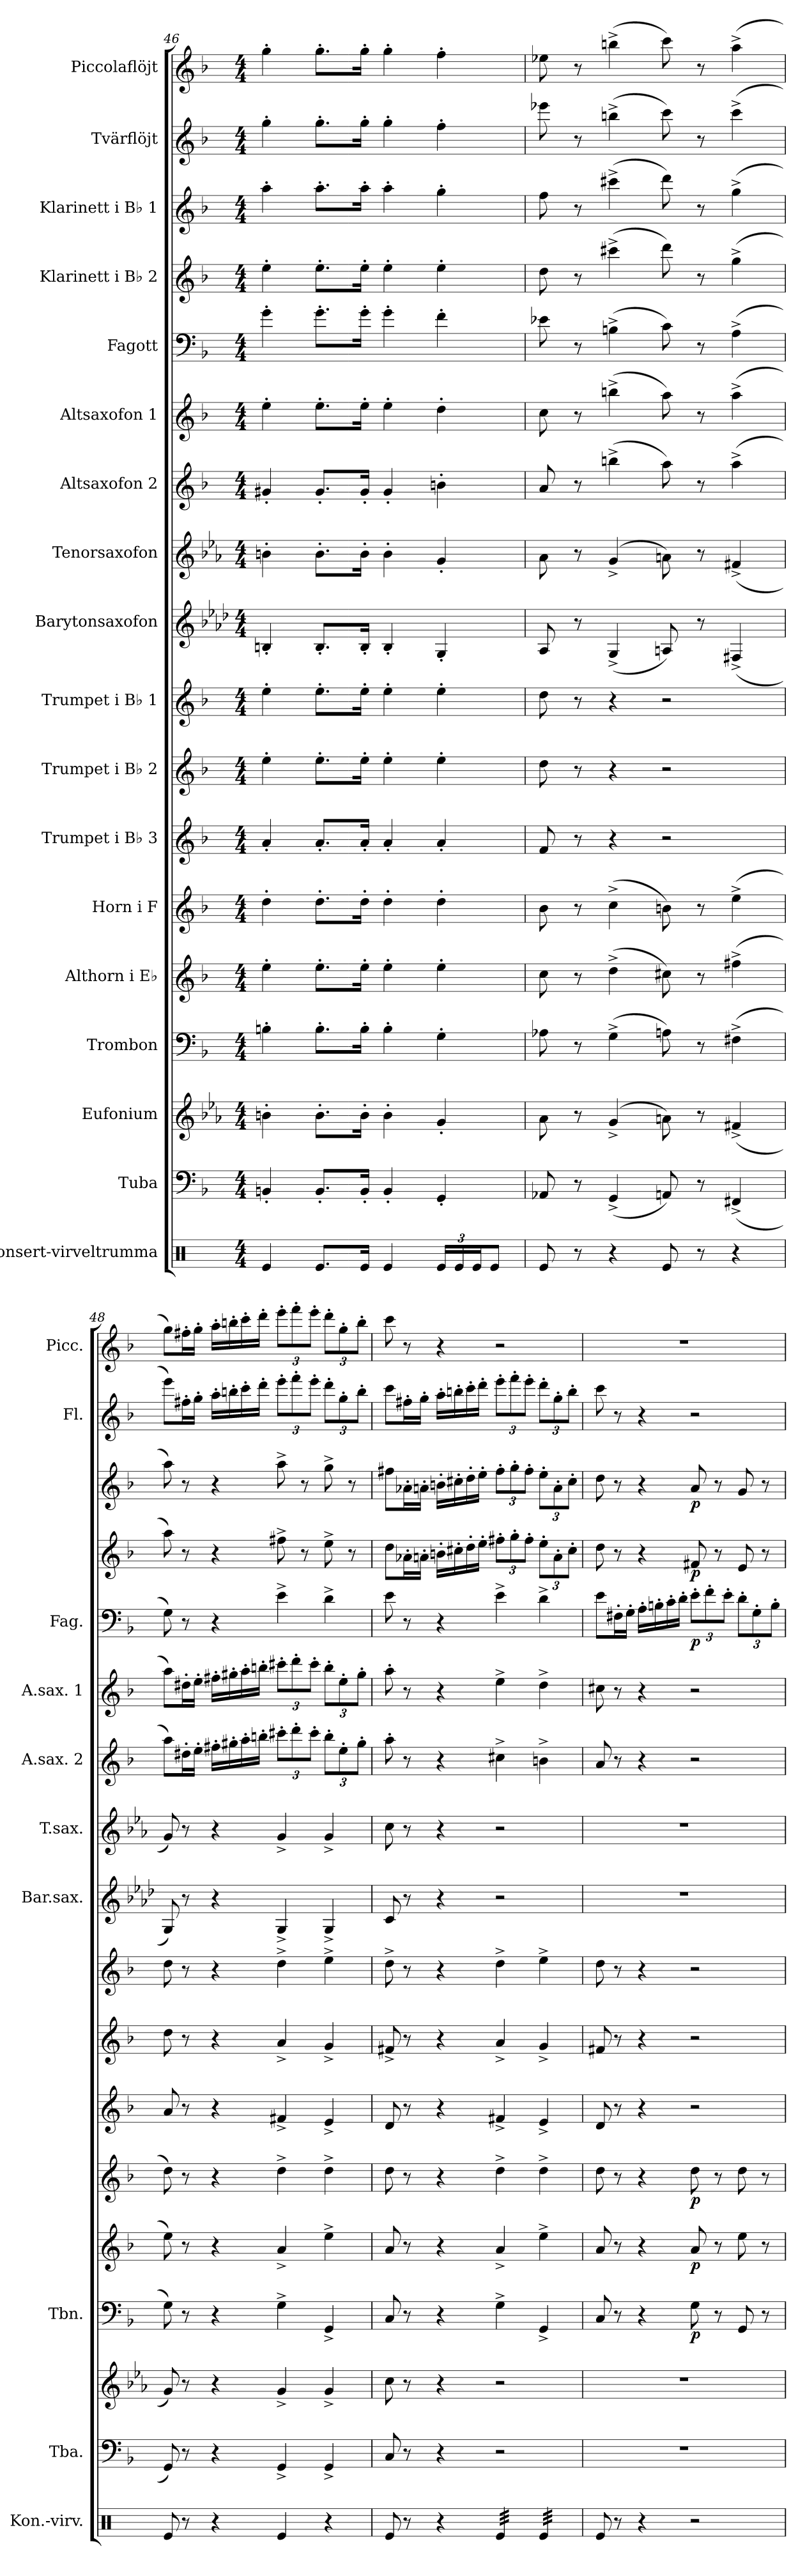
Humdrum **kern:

**kern	**kern	**kern	**kern	**dynam	**kern	**dynam	**kern	**dynam	**kern	**kern	**kern	**kern	**kern	**kern	**kern	**kern	**dynam	**kern	**dynam	**kern	**dynam	**kern	**kern
*part18	*part17	*part16	*part15	*part15	*part14	*part14	*part13	*part13	*part12	*part11	*part10	*part9	*part8	*part7	*part6	*part5	*part5	*part4	*part4	*part3	*part3	*part2	*part1
*staff18	*staff17	*staff16	*staff15	*staff15	*staff14	*staff14	*staff13	*staff13	*staff12	*staff11	*staff10	*staff9	*staff8	*staff7	*staff6	*staff5	*staff5	*staff4	*staff4	*staff3	*staff3	*staff2	*staff1
*I"Konsert-virveltrumma	*I"Tuba	*I"Eufonium	*I"Trombon	*	*I"Althorn i E♭	*	*I"Horn i F	*	*I"Trumpet i B♭ 3	*I"Trumpet i B♭ 2	*I"Trumpet i B♭ 1	*I"Barytonsaxofon	*I"Tenorsaxofon	*I"Altsaxofon 2	*I"Altsaxofon 1	*I"Fagott	*	*I"Klarinett i B♭ 2	*	*I"Klarinett i B♭ 1	*	*I"Tvärflöjt	*I"Piccolaflöjt
*I'Kon.-virv.	*I'Tba.	*	*I'Tbn.	*	*	*	*	*	*	*	*	*I'Bar.sax.	*I'T.sax.	*I'A.sax. 2	*I'A.sax. 1	*I'Fag.	*	*	*	*	*	*I'Fl.	*I'Picc.
!!LO:PB:g=z
*clefX	*clefF4	*clefG2	*clefF4	*	*clefG2	*	*clefG2	*	*clefG2	*clefG2	*clefG2	*clefG2	*clefG2	*clefG2	*clefG2	*clefF4	*	*clefG2	*	*clefG2	*	*clefG2	*clefG2
*	*	*ITrd8c14	*	*	*ITrd5c9	*	*ITrd4c7	*	*ITrd1c2	*ITrd1c2	*ITrd1c2	*ITrd12c21	*ITrd8c14	*ITrd5c9	*ITrd5c9	*	*	*ITrd1c2	*	*ITrd1c2	*	*	*ITrd-7c-12
*k[]	*k[b-]	*k[b-e-a-]	*k[b-]	*	*k[b-e-a-d-]	*	*k[b-e-]	*	*k[b-e-a-]	*k[b-e-a-]	*k[b-e-a-]	*k[b-e-a-d-]	*k[b-e-a-]	*k[b-e-a-d-]	*k[b-e-a-d-]	*k[b-]	*	*k[b-e-a-]	*	*k[b-e-a-]	*	*k[b-]	*k[b-]
*M4/4	*M4/4	*M4/4	*M4/4	*	*M4/4	*	*M4/4	*	*M4/4	*M4/4	*M4/4	*M4/4	*M4/4	*M4/4	*M4/4	*M4/4	*	*M4/4	*	*M4/4	*	*M4/4	*M4/4
=46	=46	=46	=46	=46	=46	=46	=46	=46	=46	=46	=46	=46	=46	=46	=46	=46	=46	=46	=46	=46	=46	=46	=46
4Re/	4BBn'/	4Bn'\	4Bn'\	.	4g'\	.	4g'\	.	4g'/	4dd'\	4dd'\	4BBn'/	4Bn'\	4Bn'/	4g'\	4g'\	.	4dd'\	.	4gg'\	.	4gg'\	4ggg'\
8.Re/L	8.BB'/L	8.B'\L	8.B'\L	.	8.g'\L	.	8.g'\L	.	8.g'/L	8.dd'\L	8.dd'\L	8.BB'/L	8.B'\L	8.B'/L	8.g'\L	8.g'\L	.	8.dd'\L	.	8.gg'\L	.	8.gg'\L	8.ggg'\L
16Re/Jk	16BB'/Jk	16B'\Jk	16B'\Jk	.	16g'\Jk	.	16g'\Jk	.	16g'/Jk	16dd'\Jk	16dd'\Jk	16BB'/Jk	16B'\Jk	16B'/Jk	16g'\Jk	16g'\Jk	.	16dd'\Jk	.	16gg'\Jk	.	16gg'\Jk	16ggg'\Jk
4Re/	4BB'/	4B'\	4B'\	.	4g'\	.	4g'\	.	4g'/	4dd'\	4dd'\	4BB'/	4B'\	4B'/	4g'\	4g'\	.	4dd'\	.	4gg'\	.	4gg'\	4ggg'\
*Xbrackettup	*	*	*	*	*	*	*	*	*	*	*	*	*	*	*	*	*	*	*	*	*	*	*
24Re/LL	4GG'/	4G'/	4G'\	.	4g'\	.	4g'\	.	4g'/	4dd'\	4dd'\	4GG'/	4G'/	4dn'\	4f'\	4f'\	.	4dd'\	.	4ff'\	.	4ff'\	4fff'\
24Re/	.	.	.	.	.	.	.	.	.	.	.	.	.	.	.	.	.	.	.	.	.	.	.
24Re/J	.	.	.	.	.	.	.	.	.	.	.	.	.	.	.	.	.	.	.	.	.	.	.
8Re/J	.	.	.	.	.	.	.	.	.	.	.	.	.	.	.	.	.	.	.	.	.	.	.
=47	=47	=47	=47	=47	=47	=47	=47	=47	=47	=47	=47	=47	=47	=47	=47	=47	=47	=47	=47	=47	=47	=47	=47
8Re/	8AA-X/	8A-\	8A-X\	.	8e-\	.	8e-\	.	8e-/	8cc\	8cc\	8AA-/	8A-\	8c/	8e-\	8e-X\	.	8cc\	.	8ee-\	.	8eee-X\	8eee-X\
8r	8r	8r	8r	.	8r	.	8r	.	8r	8r	8r	8r	8r	8r	8r	8r	.	8r	.	8r	.	8r	8r
4r	(<4GG^/	(>4G^/	(>4G^\	.	(>4f^\	.	(>4f^\	.	4r	4r	4r	(<4GG^/	(>4G^/	(>4ddn^\	(>4ddn^\	(>4Bn^\	.	(>4bbn^\	.	(>4bbn^\	.	(>4bbn^\	(>4bbbn^\
8Re/	8AAn/)	8An\)	8An\)	.	8en\)	.	8en\)	.	2r	2r	2r	8AAn/)	8An\)	8cc\)	8cc\)	8c\)	.	8ccc\)	.	8ccc\)	.	8ccc\)	8cccc\)
8r	8r	8r	8r	.	8r	.	8r	.	.	.	.	8r	8r	8r	8r	8r	.	8r	.	8r	.	8r	8r
4r	(<4FF#X^/	(<4F#X^/	(>4F#X^\	.	(>4an^\	.	(>4a^\	.	.	.	.	(<4FF#X^/	(<4F#X^/	(>4cc^\	(>4cc^\	(>4A^\	.	(>4ff^\	.	(>4ff^\	.	(>4ccc^\	(>4aaa^\
=48	=48	=48	=48	=48	=48	=48	=48	=48	=48	=48	=48	=48	=48	=48	=48	=48	=48	=48	=48	=48	=48	=48	=48
8Re/	8GG/)	8G/)	8G\)	.	8g\)	.	8g\)	.	8g/	8cc\	8cc\	8GG/)	8G/)	8cc\L)	8cc\L)	8G\)	.	8gg\)	.	8gg\)	.	8eee\L)	8ggg\L)
8r	8r	8r	8r	.	8r	.	8r	.	8r	8r	8r	8r	8r	16f#X'\L	16f#X'\L	8r	.	8r	.	8r	.	16ff#X'\L	16fff#X'\L
.	.	.	.	.	.	.	.	.	.	.	.	.	.	16g'\JJ	16g'\JJ	.	.	.	.	.	.	16gg'\JJ	16ggg'\JJ
4r	4r	4r	4r	.	4r	.	4r	.	4r	4r	4r	4r	4r	16an'\LL	16an'\LL	4r	.	4r	.	4r	.	16aa'\LL	16aaa'\LL
.	.	.	.	.	.	.	.	.	.	.	.	.	.	16bn'\	16bn'\	.	.	.	.	.	.	16bbn'\	16bbbn'\
.	.	.	.	.	.	.	.	.	.	.	.	.	.	16cc'\	16cc'\	.	.	.	.	.	.	16ccc'\	16cccc'\
.	.	.	.	.	.	.	.	.	.	.	.	.	.	16ddn'\JJ	16ddn'\JJ	.	.	.	.	.	.	16ddd'\JJ	16dddd'\JJ
*	*	*	*	*	*	*	*	*	*	*	*	*	*	*Xbrackettup	*Xbrackettup	*	*	*	*	*	*	*Xbrackettup	*Xbrackettup
4Re/	4GG^/	4G^/	4G^\	.	4c^/	.	4g^\	.	4en^/	4g^/	4cc^\	4GG^/	4G^/	12een'\L	12een'\L	4e^\	.	8een^\	.	8gg^\	.	12eee'\L	12eeee'\L
.	.	.	.	.	.	.	.	.	.	.	.	.	.	12ff'\	12ff'\	.	.	.	.	.	.	12fff'\	12ffff'\
.	.	.	.	.	.	.	.	.	.	.	.	.	.	.	.	.	.	8r	.	8r	.	.	.
.	.	.	.	.	.	.	.	.	.	.	.	.	.	12ee'\J	12ee'\J	.	.	.	.	.	.	12eee'\J	12eeee'\J
4r	4GG^/	4G^/	4GG^/	.	4g^\	.	4g^\	.	4d^/	4f^/	4dd^\	4GG^/	4G^/	12dd'\L	12dd'\L	4d^\	.	8dd^\	.	8ff^\	.	12ddd'\L	12dddd'\L
.	.	.	.	.	.	.	.	.	.	.	.	.	.	12g'\	12g'\	.	.	.	.	.	.	12gg'\	12ggg'\
.	.	.	.	.	.	.	.	.	.	.	.	.	.	.	.	.	.	8r	.	8r	.	.	.
.	.	.	.	.	.	.	.	.	.	.	.	.	.	12b'\J	12b'\J	.	.	.	.	.	.	12bb'\J	12bbb'\J
=49	=49	=49	=49	=49	=49	=49	=49	=49	=49	=49	=49	=49	=49	=49	=49	=49	=49	=49	=49	=49	=49	=49	=49
8Re/	8C/	8c\	8C/	.	8c/	.	8g\	.	8c/	8en^/	8cc^\	8C/	8c\	8cc'\	8cc'\	8e\	.	8cc\L	.	8een\L	.	8ccc\L	8cccc\
8r	8r	8r	8r	.	8r	.	8r	.	8r	8r	8r	8r	8r	8r	8r	8r	.	16g-X'\L	.	16g-X'\L	.	16ff#X'\L	8r
.	.	.	.	.	.	.	.	.	.	.	.	.	.	.	.	.	.	16gn'\JJ	.	16gn'\JJ	.	16gg'\JJ	.
4r	4r	4r	4r	.	4r	.	4r	.	4r	4r	4r	4r	4r	4r	4r	4r	.	16an'\LL	.	16an'\LL	.	16aa'\LL	4r
.	.	.	.	.	.	.	.	.	.	.	.	.	.	.	.	.	.	16bn'\	.	16bn'\	.	16bbn'\	.
.	.	.	.	.	.	.	.	.	.	.	.	.	.	.	.	.	.	16cc'\	.	16cc'\	.	16ccc'\	.
.	.	.	.	.	.	.	.	.	.	.	.	.	.	.	.	.	.	16dd'\JJ	.	16dd'\JJ	.	16ddd'\JJ	.
*	*	*	*	*	*	*	*	*	*	*	*	*	*	*	*	*	*	*Xbrackettup	*	*Xbrackettup	*	*	*
*tremolo	*	*	*	*	*	*	*	*	*	*	*	*	*	*	*	*	*	*	*	*	*	*	*
32Re/LLL	2r	2r	4G^\	.	4c^/	.	4g^\	.	4en^/	4g^/	4cc^\	2r	2r	4en^\	4g^\	4e^\	.	12een'\L	.	12ee'\L	.	12eee'\L	2r
32Re/	.	.	.	.	.	.	.	.	.	.	.	.	.	.	.	.	.	.	.	.	.	.	.
32Re/	.	.	.	.	.	.	.	.	.	.	.	.	.	.	.	.	.	.	.	.	.	.	.
.	.	.	.	.	.	.	.	.	.	.	.	.	.	.	.	.	.	12ff'\	.	12ff'\	.	12fff'\	.
32Re/	.	.	.	.	.	.	.	.	.	.	.	.	.	.	.	.	.	.	.	.	.	.	.
32Re/	.	.	.	.	.	.	.	.	.	.	.	.	.	.	.	.	.	.	.	.	.	.	.
32Re/	.	.	.	.	.	.	.	.	.	.	.	.	.	.	.	.	.	.	.	.	.	.	.
.	.	.	.	.	.	.	.	.	.	.	.	.	.	.	.	.	.	12ee'\J	.	12ee'\J	.	12eee'\J	.
32Re/	.	.	.	.	.	.	.	.	.	.	.	.	.	.	.	.	.	.	.	.	.	.	.
32Re/JJJ	.	.	.	.	.	.	.	.	.	.	.	.	.	.	.	.	.	.	.	.	.	.	.
32Re/LLL	.	.	4GG^/	.	4g^\	.	4g^\	.	4d^/	4f^/	4dd^\	.	.	4dn^\	4f^\	4d^\	.	12dd'\L	.	12dd'\L	.	12ddd'\L	.
32Re/	.	.	.	.	.	.	.	.	.	.	.	.	.	.	.	.	.	.	.	.	.	.	.
32Re/	.	.	.	.	.	.	.	.	.	.	.	.	.	.	.	.	.	.	.	.	.	.	.
.	.	.	.	.	.	.	.	.	.	.	.	.	.	.	.	.	.	12g'\	.	12g'\	.	12gg'\	.
32Re/	.	.	.	.	.	.	.	.	.	.	.	.	.	.	.	.	.	.	.	.	.	.	.
32Re/	.	.	.	.	.	.	.	.	.	.	.	.	.	.	.	.	.	.	.	.	.	.	.
32Re/	.	.	.	.	.	.	.	.	.	.	.	.	.	.	.	.	.	.	.	.	.	.	.
.	.	.	.	.	.	.	.	.	.	.	.	.	.	.	.	.	.	12b'\J	.	12b'\J	.	12bb'\J	.
32Re/	.	.	.	.	.	.	.	.	.	.	.	.	.	.	.	.	.	.	.	.	.	.	.
32Re/JJJ	.	.	.	.	.	.	.	.	.	.	.	.	.	.	.	.	.	.	.	.	.	.	.
*Xtremolo	*	*	*	*	*	*	*	*	*	*	*	*	*	*	*	*	*	*	*	*	*	*	*
!!LO:PB:g=z
=50	=50	=50	=50	=50	=50	=50	=50	=50	=50	=50	=50	=50	=50	=50	=50	=50	=50	=50	=50	=50	=50	=50	=50
8Re/	1r	1r	8C/	.	8c/	.	8g\	.	8c/	8en/	8cc\	1r	1r	8c/	8en\	8e\L	.	8cc\	.	8cc\	.	8ccc\	1r
8r	.	.	8r	.	8r	.	8r	.	8r	8r	8r	.	.	8r	8r	16F#X'\L	.	8r	.	8r	.	8r	.
.	.	.	.	.	.	.	.	.	.	.	.	.	.	.	.	16G'\JJ	.	.	.	.	.	.	.
4r	.	.	4r	.	4r	.	4r	.	4r	4r	4r	.	.	4r	4r	16A'\LL	.	4r	.	4r	.	4r	.
.	.	.	.	.	.	.	.	.	.	.	.	.	.	.	.	16Bn'\	.	.	.	.	.	.	.
.	.	.	.	.	.	.	.	.	.	.	.	.	.	.	.	16c'\	.	.	.	.	.	.	.
.	.	.	.	.	.	.	.	.	.	.	.	.	.	.	.	16d'\JJ	.	.	.	.	.	.	.
*	*	*	*	*	*	*	*	*	*	*	*	*	*	*	*	*Xbrackettup	*	*	*	*	*	*	*
!	!	!	!	!LO:DY:b	!	!LO:DY:b	!	!LO:DY:b	!	!	!	!	!	!	!	!	!LO:DY:b	!	!LO:DY:b	!	!LO:DY:b	!	!
2r	.	.	8G\	p	8c/	p	8g\	p	2r	2r	2r	.	.	2r	2r	12e'\L	p	8en/	p	8g/	p	2r	.
.	.	.	.	.	.	.	.	.	.	.	.	.	.	.	.	12f'\	.	.	.	.	.	.	.
.	.	.	8r	.	8r	.	8r	.	.	.	.	.	.	.	.	.	.	8r	.	8r	.	.	.
.	.	.	.	.	.	.	.	.	.	.	.	.	.	.	.	12e'\J	.	.	.	.	.	.	.
.	.	.	8GG/	.	8g\	.	8g\	.	.	.	.	.	.	.	.	12d'\L	.	8d/	.	8f/	.	.	.
.	.	.	.	.	.	.	.	.	.	.	.	.	.	.	.	12G'\	.	.	.	.	.	.	.
.	.	.	8r	.	8r	.	8r	.	.	.	.	.	.	.	.	.	.	8r	.	8r	.	.	.
.	.	.	.	.	.	.	.	.	.	.	.	.	.	.	.	12B'\J	.	.	.	.	.	.	.
=	=	=	=	=	=	=	=	=	=	=	=	=	=	=	=	=	=	=	=	=	=	=	=
*-	*-	*-	*-	*-	*-	*-	*-	*-	*-	*-	*-	*-	*-	*-	*-	*-	*-	*-	*-	*-	*-	*-	*-
